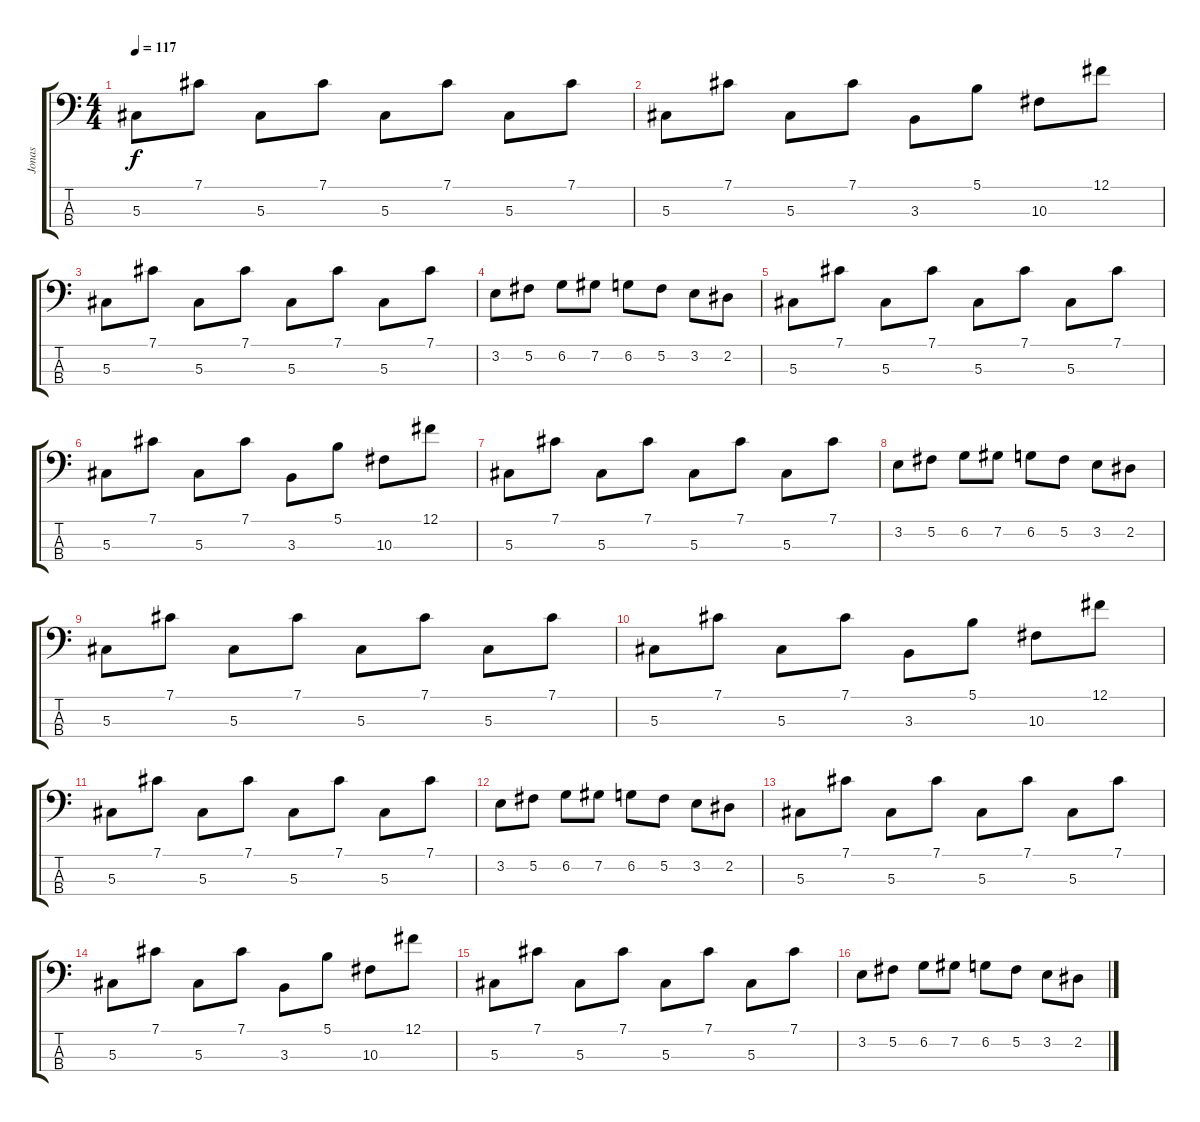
\track ("Jonas" "Jonas") {instrument electricbassfinger}
\staff {score tabs}
\tuning (Gb2 Db2 Ab1 Eb1) {hide}
\ts (4 4)
\tempo 117
\clef f4
\ks c
5.3.8{dy f} 7.1.8 5.3.8 7.1.8 5.3.8 7.1.8 5.3.8 7.1.8 |
5.3.8 7.1.8 5.3.8 7.1.8 3.3.8 5.1.8 10.3.8 12.1.8 |
5.3.8 7.1.8 5.3.8 7.1.8 5.3.8 7.1.8 5.3.8 7.1.8 |
3.2.8 5.2.8 6.2.8 7.2.8 6.2.8 5.2.8 3.2.8 2.2.8 |
5.3.8 7.1.8 5.3.8 7.1.8 5.3.8 7.1.8 5.3.8 7.1.8 |
5.3.8 7.1.8 5.3.8 7.1.8 3.3.8 5.1.8 10.3.8 12.1.8 |
5.3.8 7.1.8 5.3.8 7.1.8 5.3.8 7.1.8 5.3.8 7.1.8 |
3.2.8 5.2.8 6.2.8 7.2.8 6.2.8 5.2.8 3.2.8 2.2.8 |
5.3.8 7.1.8 5.3.8 7.1.8 5.3.8 7.1.8 5.3.8 7.1.8 |
5.3.8 7.1.8 5.3.8 7.1.8 3.3.8 5.1.8 10.3.8 12.1.8 |
5.3.8 7.1.8 5.3.8 7.1.8 5.3.8 7.1.8 5.3.8 7.1.8 |
3.2.8 5.2.8 6.2.8 7.2.8 6.2.8 5.2.8 3.2.8 2.2.8 |
5.3.8 7.1.8 5.3.8 7.1.8 5.3.8 7.1.8 5.3.8 7.1.8 |
5.3.8 7.1.8 5.3.8 7.1.8 3.3.8 5.1.8 10.3.8 12.1.8 |
5.3.8 7.1.8 5.3.8 7.1.8 5.3.8 7.1.8 5.3.8 7.1.8 |
3.2.8 5.2.8 6.2.8 7.2.8 6.2.8 5.2.8 3.2.8 2.2.8
